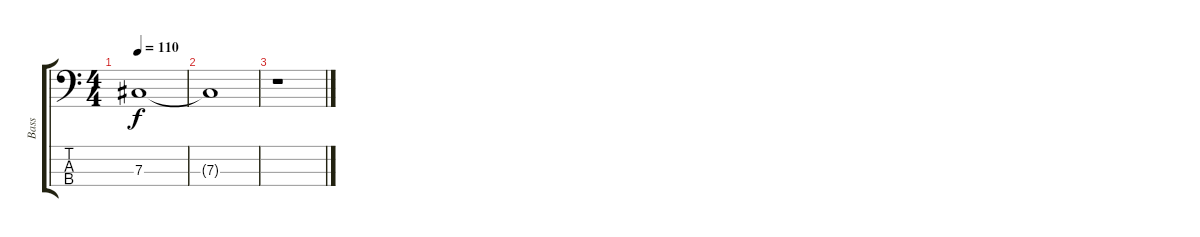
\track ("Bass" "Bass") {instrument electricbassfinger}
\staff {score tabs}
\tuning (E2 B1 Gb1 Db1) {hide}
\ts (4 4)
\tempo 110
\clef f4
\ks c
7.3{t}.1{dy f} |
7.3{t}.1 |
r.1
